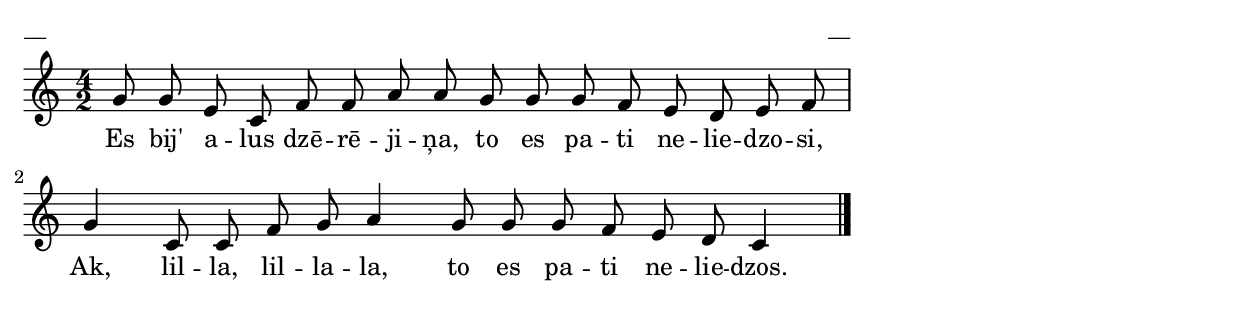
\version "2.13.16"
%\header {
%    title = "Es bij' alus dzērējiņa"
%}
% Budēlīši, p.106
\paper {
line-width = 14\cm
left-margin = 0.4\cm
between-system-padding = 0.1\cm
between-system-space = 0.1\cm
}
\layout {
indent = #0
ragged-last = ##f
}


voiceA = \relative c' {
\clef "treble"
\key c \major
\time 4/2 g'8 g e c f f a a g g g f e d e f | 
g4 c,8 c f g a4 g8 g g f e d c4   
\bar "|." 
} 

lyricA = \lyricmode {
Es bij' a -- lus dzē -- rē -- ji -- ņa, to es pa -- ti ne -- lie -- dzo -- si, 
Ak, lil -- la, lil -- la -- la, to es pa -- ti ne -- lie -- dzos. 
}

fullScore = <<
\new Staff {
<<
\new Voice = "voiceA" { \oneVoice \autoBeamOff \voiceA }
\lyricsto "voiceA" \new Lyrics \lyricA
>>
}
>>

\score {
\fullScore
\header { piece = "__" opus = "__" }
}
\markup { \with-color #(x11-color 'white) \sans \smaller "__" }
\score {
\unfoldRepeats
\fullScore
\midi {
\context { \Staff \remove "Staff_performer" }
\context { \Voice \consists "Staff_performer" }
}
}


